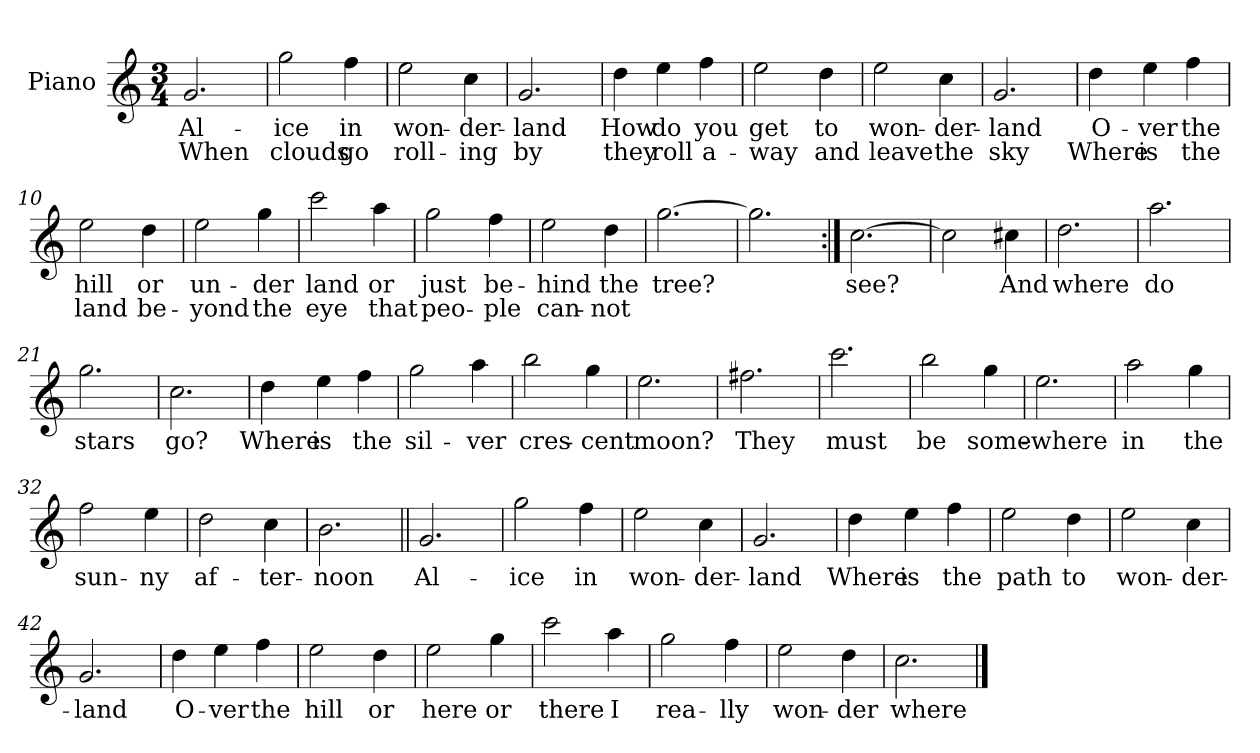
**kern	**text	**text
*part1	*part1	*part1
*staff1	*staff1	*staff1
*I"Piano	*	*
*I'Pno.	*	*
*clefG2	*	*
*k[]	*	*
*M3/4	*	*
=1	=1	=1
!	!LO:LY:b	!LO:LY:b
2.g/	Al-	When
=2	=2	=2
!	!LO:LY:b	!LO:LY:b
2gg\	-ice	clouds
!	!LO:LY:b	!LO:LY:b
4ff\	in	go
=3	=3	=3
!	!LO:LY:b	!LO:LY:b
2ee\	won-	roll-
!	!LO:LY:b	!LO:LY:b
4cc\	-der-	-ing
=4	=4	=4
!	!LO:LY:b	!LO:LY:b
2.g/	-land	by
=5	=5	=5
!	!LO:LY:b	!LO:LY:b
4dd\	How	they
!	!LO:LY:b	!LO:LY:b
4ee\	do	roll
!	!LO:LY:b	!LO:LY:b
4ff\	you	a-
=6	=6	=6
!	!LO:LY:b	!LO:LY:b
2ee\	get	-way
!	!LO:LY:b	!LO:LY:b
4dd\	to	and
=7	=7	=7
!	!LO:LY:b	!LO:LY:b
2ee\	won-	leave
!	!LO:LY:b	!LO:LY:b
4cc\	-der-	the
=8	=8	=8
!	!LO:LY:b	!LO:LY:b
2.g/	-land	sky
=9	=9	=9
!	!LO:LY:b	!LO:LY:b
4dd\	O-	Where
!	!LO:LY:b	!LO:LY:b
4ee\	-ver	is
!	!LO:LY:b	!LO:LY:b
4ff\	the	the
=10	=10	=10
!	!LO:LY:b	!LO:LY:b
2ee\	hill	land
!	!LO:LY:b	!LO:LY:b
4dd\	or	be-
!!LO:LB:g=z
=11	=11	=11
!	!LO:LY:b	!LO:LY:b
2ee\	un-	-yond
!	!LO:LY:b	!LO:LY:b
4gg\	-der	the
=12	=12	=12
!	!LO:LY:b	!LO:LY:b
2ccc\	land	eye
!	!LO:LY:b	!LO:LY:b
4aa\	or	that
=13	=13	=13
!	!LO:LY:b	!LO:LY:b
2gg\	just	peo-
!	!LO:LY:b	!LO:LY:b
4ff\	be-	-ple
=14	=14	=14
!	!LO:LY:b	!LO:LY:b
2ee\	-hind	can-
!	!LO:LY:b	!LO:LY:b
4dd\	the	-not
=15	=15	=15
!	!LO:LY:b	!
[2.gg\	tree?	.
=16	=16	=16
2.gg\]	.	.
!!LO:LB:g=z
=17:|!	=17:|!	=17:|!
!	!LO:LY:b	!
[2.cc\	see?	.
=18	=18	=18
2cc\]	.	.
!	!LO:LY:b	!
4cc#X\	And	.
=19	=19	=19
!	!LO:LY:b	!
2.dd\	where	.
=20	=20	=20
!	!LO:LY:b	!
2.aa\	do	.
=21	=21	=21
!	!LO:LY:b	!
2.gg\	stars	.
=22	=22	=22
!	!LO:LY:b	!
2.cc\	go?	.
!!LO:LB:g=z
=23	=23	=23
!	!LO:LY:b	!
4dd\	Where	.
!	!LO:LY:b	!
4ee\	is	.
!	!LO:LY:b	!
4ff\	the	.
=24	=24	=24
!	!LO:LY:b	!
2gg\	sil-	.
!	!LO:LY:b	!
4aa\	-ver	.
=25	=25	=25
!	!LO:LY:b	!
2bb\	cres-	.
!	!LO:LY:b	!
4gg\	-cent	.
=26	=26	=26
!	!LO:LY:b	!
2.ee\	moon?	.
!!LO:LB:g=z
=27	=27	=27
!	!LO:LY:b	!
2.ff#X\	They	.
=28	=28	=28
!	!LO:LY:b	!
2.ccc\	must	.
=29	=29	=29
!	!LO:LY:b	!
2bb\	be	.
!	!LO:LY:b	!
4gg\	some-	.
=30	=30	=30
!	!LO:LY:b	!
2.ee\	-where	.
=31	=31	=31
!	!LO:LY:b	!
2aa\	in	.
!	!LO:LY:b	!
4gg\	the	.
=32	=32	=32
!	!LO:LY:b	!
2ff\	sun-	.
!	!LO:LY:b	!
4ee\	-ny	.
=33	=33	=33
!	!LO:LY:b	!
2dd\	af-	.
!	!LO:LY:b	!
4cc\	-ter-	.
=34	=34	=34
!	!LO:LY:b	!
2.b\	-noon	.
!!LO:LB:g=z
=35||	=35||	=35||
!	!LO:LY:b	!
2.g/	Al-	.
=36	=36	=36
!	!LO:LY:b	!
2gg\	-ice	.
!	!LO:LY:b	!
4ff\	in	.
=37	=37	=37
!	!LO:LY:b	!
2ee\	won-	.
!	!LO:LY:b	!
4cc\	-der-	.
=38	=38	=38
!	!LO:LY:b	!
2.g/	-land	.
=39	=39	=39
!	!LO:LY:b	!
4dd\	Where	.
!	!LO:LY:b	!
4ee\	is	.
!	!LO:LY:b	!
4ff\	the	.
=40	=40	=40
!	!LO:LY:b	!
2ee\	path	.
!	!LO:LY:b	!
4dd\	to	.
=41	=41	=41
!	!LO:LY:b	!
2ee\	won-	.
!	!LO:LY:b	!
4cc\	-der-	.
=42	=42	=42
!	!LO:LY:b	!
2.g/	-land	.
!!LO:LB:g=z
=43	=43	=43
!	!LO:LY:b	!
4dd\	O-	.
!	!LO:LY:b	!
4ee\	-ver	.
!	!LO:LY:b	!
4ff\	the	.
=44	=44	=44
!	!LO:LY:b	!
2ee\	hill	.
!	!LO:LY:b	!
4dd\	or	.
=45	=45	=45
!	!LO:LY:b	!
2ee\	here	.
!	!LO:LY:b	!
4gg\	or	.
=46	=46	=46
!	!LO:LY:b	!
2ccc\	there	.
!	!LO:LY:b	!
4aa\	I	.
=47	=47	=47
!	!LO:LY:b	!
2gg\	rea-	.
!	!LO:LY:b	!
4ff\	-lly	.
=48	=48	=48
!	!LO:LY:b	!
2ee\	won-	.
!	!LO:LY:b	!
4dd\	-der	.
=49	=49	=49
!	!LO:LY:b	!
2.cc\	where	.
==	==	==
*-	*-	*-
